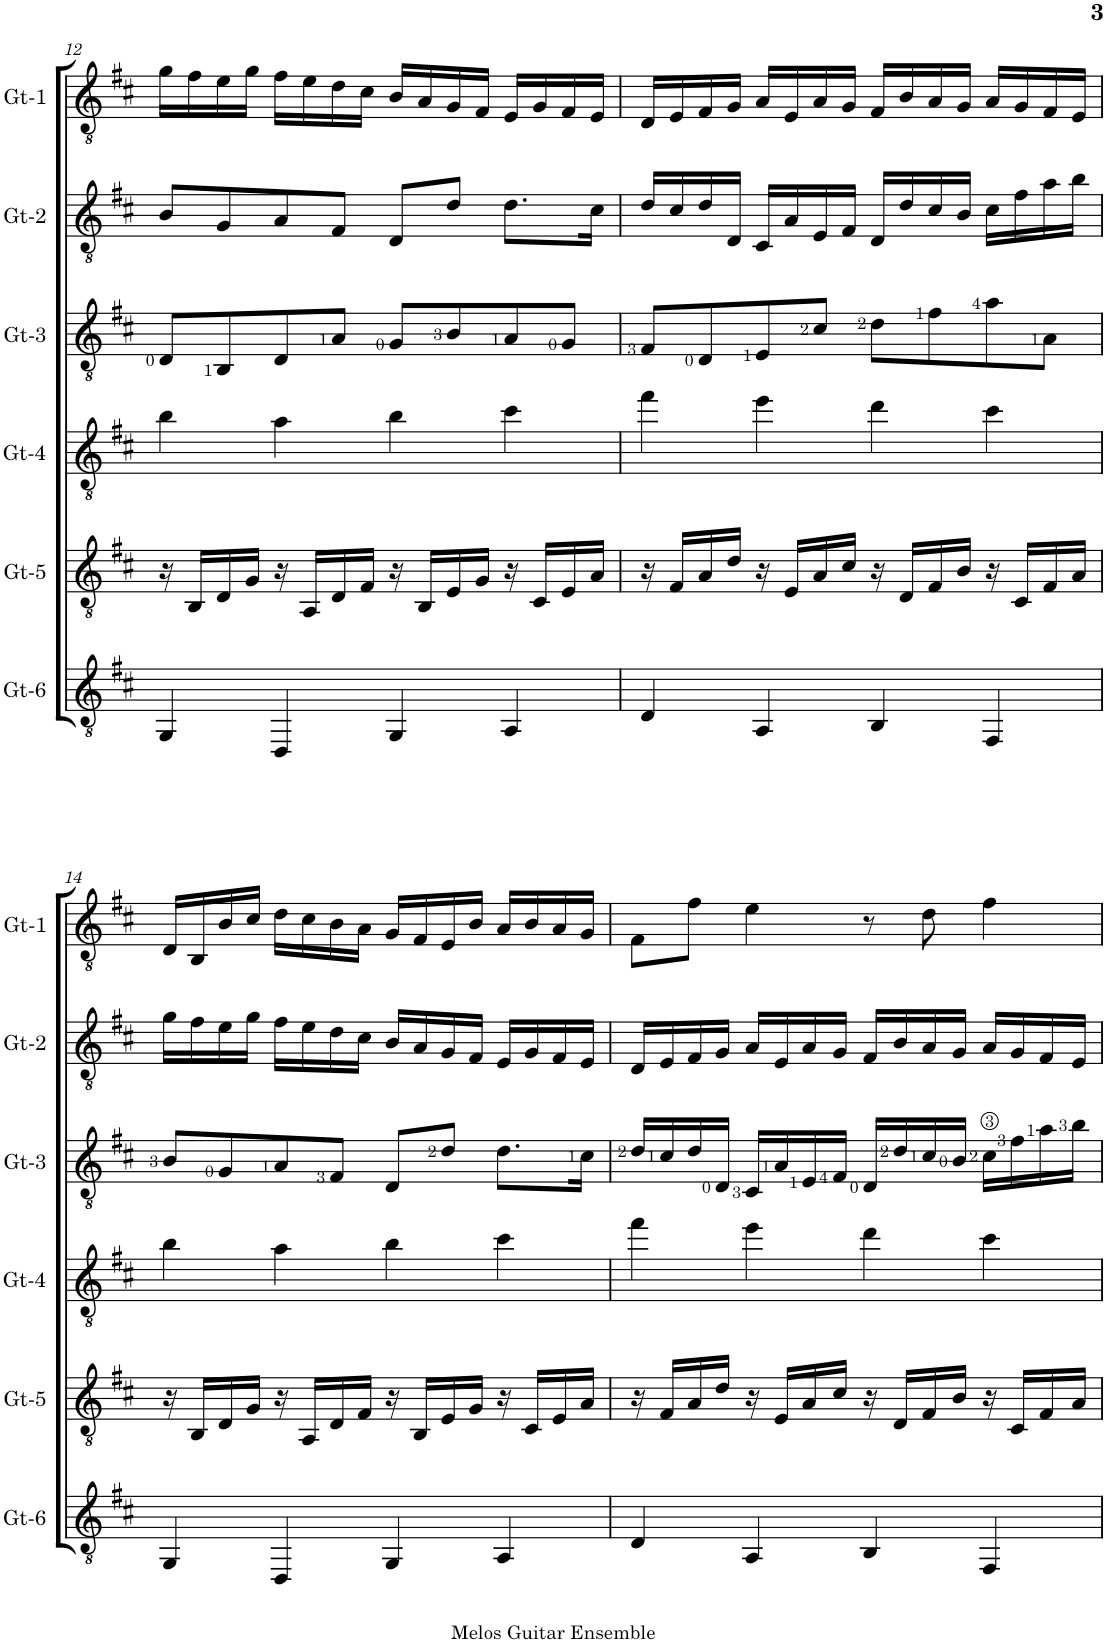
**kern	**kern	**kern	**kern	**kern	**kern
*part6	*part5	*part4	*part3	*part2	*part1
*staff6	*staff5	*staff4	*staff3	*staff2	*staff1
*I"Gt-6	*I"Gt-5	*I"Gt-4	*I"Gt-3	*I"Gt-2	*I"Gt-1
*I'Gt-6	*I'Gt-5	*I'Gt-4	*I'Gt-3	*I'Gt-2	*I'Gt-1
!!LO:PB:g=z
*clefGv2	*clefGv2	*clefGv2	*clefGv2	*clefGv2	*clefGv2
*k[f#c#]	*k[f#c#]	*k[f#c#]	*k[f#c#]	*k[f#c#]	*k[f#c#]
*M4/4	*M4/4	*M4/4	*M4/4	*M4/4	*M4/4
=12	=12	=12	=12	=12	=12
4GG/	16r	4b\	8D/L	8B/L	16g\LL
.	16BB/LL	.	.	.	16f#\
.	16D/	.	8BB/	8G/	16e\
.	16G/JJ	.	.	.	16g\JJ
4DD/	16r	4a\	8D/	8A/	16f#\LL
.	16AA/LL	.	.	.	16e\
.	16D/	.	8A/J	8F#/J	16d\
.	16F#/JJ	.	.	.	16c#\JJ
4GG/	16r	4b\	8G/L	8D/L	16B/LL
.	16BB/LL	.	.	.	16A/
.	16E/	.	8B/	8d/J	16G/
.	16G/JJ	.	.	.	16F#/JJ
4AA/	16r	4cc#\	8A/	8.d\L	16E/LL
.	16C#/LL	.	.	.	16G/
.	16E/	.	8G/J	.	16F#/
.	16A/JJ	.	.	16c#\Jk	16E/JJ
=13	=13	=13	=13	=13	=13
4D/	16r	4ff#\	8F#/L	16d/LL	16D/LL
.	16F#/LL	.	.	16c#/	16E/
.	16A/	.	8D/	16d/	16F#/
.	16d/JJ	.	.	16D/JJ	16G/JJ
4AA/	16r	4ee\	8E/	16C#/LL	16A/LL
.	16E/LL	.	.	16A/	16E/
.	16A/	.	8c#/J	16E/	16A/
.	16c#/JJ	.	.	16F#/JJ	16G/JJ
4BB/	16r	4dd\	8d\L	16D/LL	16F#/LL
.	16D/LL	.	.	16d/	16B/
.	16F#/	.	8f#\	16c#/	16A/
.	16B/JJ	.	.	16B/JJ	16G/JJ
4FF#/	16r	4cc#\	8a\	16c#\LL	16A/LL
.	16C#/LL	.	.	16f#\	16G/
.	16F#/	.	8A\J	16a\	16F#/
.	16A/JJ	.	.	16b\JJ	16E/JJ
!!LO:LB:g=z
=14	=14	=14	=14	=14	=14
4GG/	16r	4b\	8B/L	16g\LL	16D/LL
.	16BB/LL	.	.	16f#\	16BB/
.	16D/	.	8G/	16e\	16B/
.	16G/JJ	.	.	16g\JJ	16c#/JJ
4DD/	16r	4a\	8A/	16f#\LL	16d\LL
.	16AA/LL	.	.	16e\	16c#\
.	16D/	.	8F#/J	16d\	16B\
.	16F#/JJ	.	.	16c#\JJ	16A\JJ
4GG/	16r	4b\	8D/L	16B/LL	16G/LL
.	16BB/LL	.	.	16A/	16F#/
.	16E/	.	8d/J	16G/	16E/
.	16G/JJ	.	.	16F#/JJ	16B/JJ
4AA/	16r	4cc#\	8.d\L	16E/LL	16A/LL
.	16C#/LL	.	.	16G/	16B/
.	16E/	.	.	16F#/	16A/
.	16A/JJ	.	16c#\Jk	16E/JJ	16G/JJ
=15	=15	=15	=15	=15	=15
4D/	16r	4ff#\	16d/LL	16D/LL	8F#\L
.	16F#/LL	.	16c#/	16E/	.
.	16A/	.	16d/	16F#/	8f#\J
.	16d/JJ	.	16D/JJ	16G/JJ	.
4AA/	16r	4ee\	16C#/LL	16A/LL	4e\
.	16E/LL	.	16A/	16E/	.
.	16A/	.	16E/	16A/	.
.	16c#/JJ	.	16F#/JJ	16G/JJ	.
4BB/	16r	4dd\	16D/LL	16F#/LL	8r
.	16D/LL	.	16d/	16B/	.
.	16F#/	.	16c#/	16A/	8d\
.	16B/JJ	.	16B/JJ	16G/JJ	.
4FF#/	16r	4cc#\	16c#\LL	16A/LL	4f#\
.	16C#/LL	.	16f#\	16G/	.
.	16F#/	.	16a\	16F#/	.
.	16A/JJ	.	16b\JJ	16E/JJ	.
=	=	=	=	=	=
*-	*-	*-	*-	*-	*-
